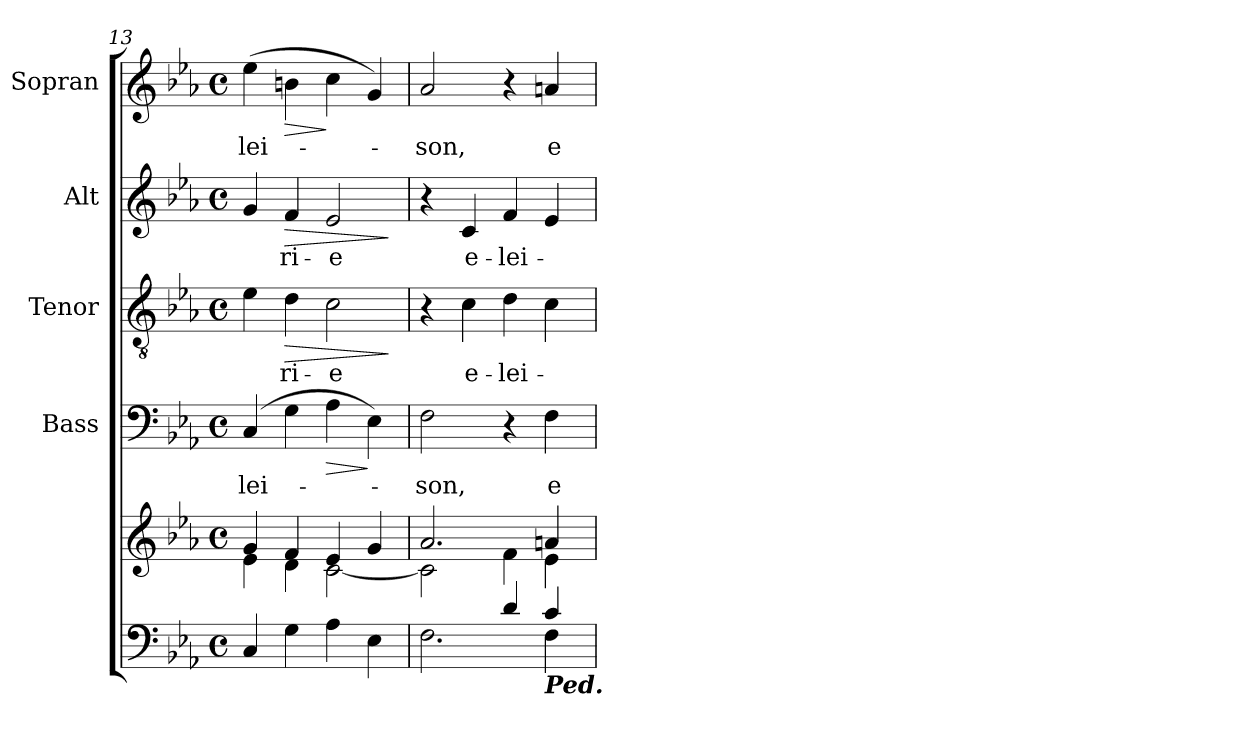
**kern	**kern	**kern	**text	**dynam	**kern	**text	**dynam	**kern	**text	**dynam	**kern	**text	**dynam
*part5	*part5	*part4	*part4	*part4	*part3	*part3	*part3	*part2	*part2	*part2	*part1	*part1	*part1
*staff6	*staff5	*staff4	*staff4	*staff4	*staff3	*staff3	*staff3	*staff2	*staff2	*staff2	*staff1	*staff1	*staff1
*	*	*I"Bass	*	*	*I"Tenor	*	*	*I"Alt	*	*	*I"Sopran	*	*
*	*	*I'B.	*	*	*I'T.	*	*	*I'A.	*	*	*I'S.	*	*
*clefF4	*clefG2	*clefF4	*	*	*clefGv2	*	*	*clefG2	*	*	*clefG2	*	*
*k[b-e-a-]	*k[b-e-a-]	*k[b-e-a-]	*	*	*k[b-e-a-]	*	*	*k[b-e-a-]	*	*	*k[b-e-a-]	*	*
*E-:	*E-:	*E-:	*	*	*E-:	*	*	*E-:	*	*	*E-:	*	*
*M4/4	*M4/4	*M4/4	*	*	*M4/4	*	*	*M4/4	*	*	*M4/4	*	*
*met(c)	*met(c)	*met(c)	*	*	*met(c)	*	*	*met(c)	*	*	*met(c)	*	*
=13	=13	=13	=13	=13	=13	=13	=13	=13	=13	=13	=13	=13	=13
*	*^	*	*	*	*	*	*	*	*	*	*	*	*
!	!	!	!	!LO:LY:b	!	!	!	!	!	!	!	!	!LO:LY:b	!
4C/	4g/	4e-\	(4C/	-lei-	.	4e-\	.	.	4g/	.	.	(>4ee-\	-lei-	.
!	!	!	!	!	!	!	!LO:LY:b	!LO:HP:b	!	!LO:LY:b	!LO:HP:b	!	!	!LO:HP:b
4G\	4f/	4d\	4G\	.	.	4d\	-ri-	>	4f/	-ri-	>	4bn\	.	>
!	!	!	!	!	!LO:HP:b	!	!LO:LY:b	!	!	!LO:LY:b	!	!	!	!
4A-\	4e-/	[<2c\	4A-\	.	>	2c\	-e	.	2e-/	-e	.	4cc\	.	]
4E-\	4g/	.	4E-\)	.	]	.	.	.	.	.	.	4g/)	.	.
*	*v	*v	*	*	*	*	*	*	*	*	*	*	*	*
.	.	.	.	.	.	.	]	.	.	]	.	.	.
=14	=14	=14	=14	=14	=14	=14	=14	=14	=14	=14	=14	=14	=14
*^	*^	*	*	*	*	*	*	*	*	*	*	*	*
!	!	!	!	!	!LO:LY:b	!	!	!	!	!	!	!	!	!LO:LY:b	!
2ryy	2.F\	2.a-/	2c\]	2F\	-son,	.	4r	.	.	4r	.	.	2a-/	-son,	.
!	!	!	!	!	!	!	!	!LO:LY:b	!	!	!LO:LY:b	!	!	!	!
.	.	.	.	.	.	.	4c\	e-	.	4c/	e-	.	.	.	.
!	!	!	!	!	!	!	!	!LO:LY:b	!	!	!LO:LY:b	!	!	!	!
4d/	.	.	4f\	4r	.	.	4d\	-lei-	.	4f/	-lei-	.	4r	.	.
!LO:TX:b:Bi:t=Ped.	!	!	!	!	!	!	!	!	!	!	!	!	!	!	!
!	!	!	!	!	!LO:LY:b	!	!	!	!	!	!	!	!	!LO:LY:b	!
4c/	4F\	4an/	4e-\	4F\	e-	.	4c\	.	.	4e-/	.	.	4an/	e-	.
*v	*v	*	*	*	*	*	*	*	*	*	*	*	*	*	*
*	*v	*v	*	*	*	*	*	*	*	*	*	*	*	*
=	=	=	=	=	=	=	=	=	=	=	=	=	=
*-	*-	*-	*-	*-	*-	*-	*-	*-	*-	*-	*-	*-	*-
